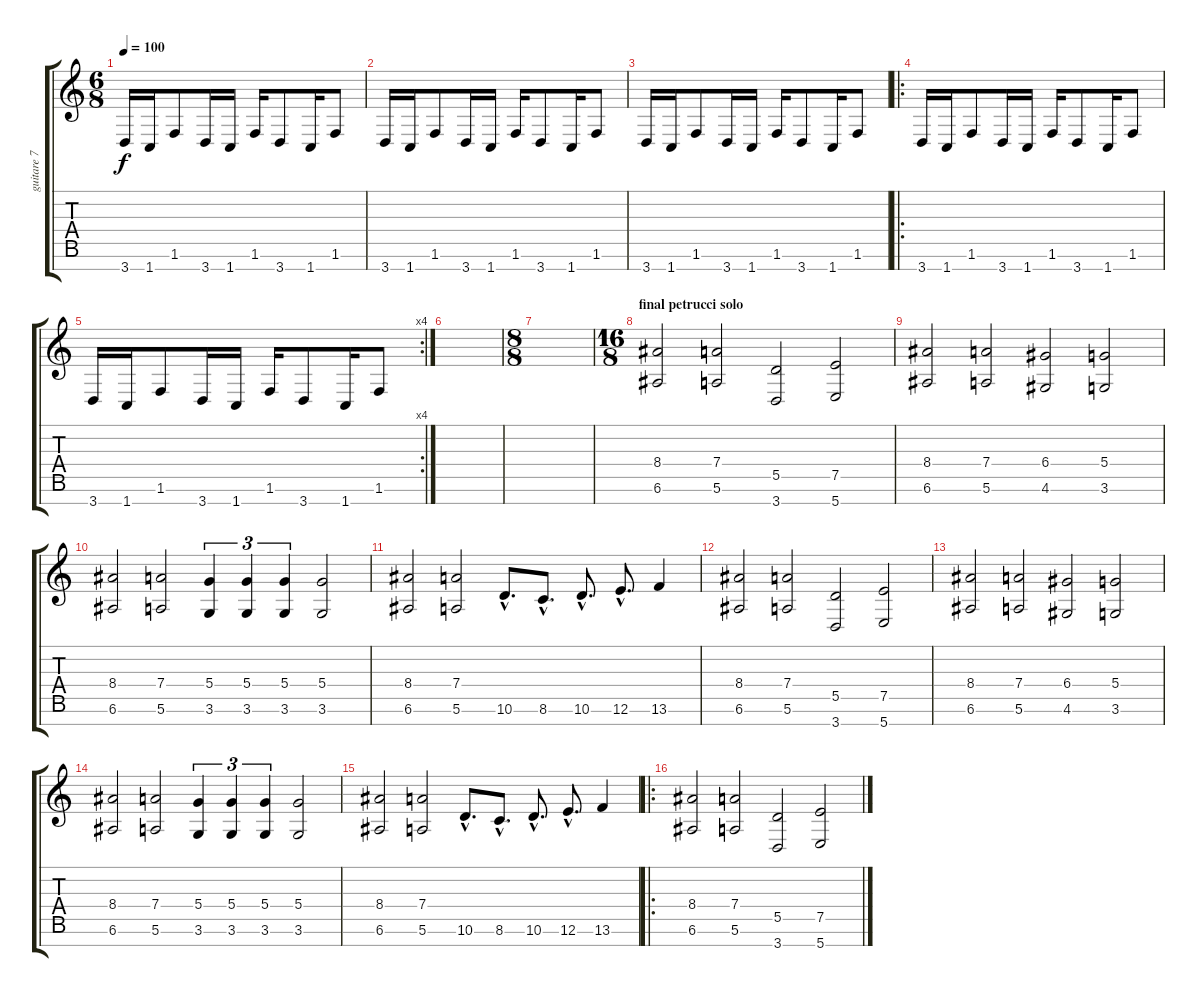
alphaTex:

\track ("guitare 7 cordes" "guitare 7 ") {instrument overdrivenguitar}
\staff {score tabs}
\tuning (E4 B3 G3 D3 A2 E2 B1) {hide}
\ts (6 8)
\tempo 100
\clef g2
\ks c
3.7.16{dy f} 1.7.16 1.6.8 3.7.16 1.7.16 1.6.16 3.7.8 1.7.16 1.6.8 |
3.7.16 1.7.16 1.6.8 3.7.16 1.7.16 1.6.16 3.7.8 1.7.16 1.6.8 |
3.7.16 1.7.16 1.6.8 3.7.16 1.7.16 1.6.16 3.7.8 1.7.16 1.6.8 |
\ro
3.7.16 1.7.16 1.6.8 3.7.16 1.7.16 1.6.16 3.7.8 1.7.16 1.6.8 |
\rc 4
3.7.16 1.7.16 1.6.8 3.7.16 1.7.16 1.6.16 3.7.8 1.7.16 1.6.8 |
|
\ts (8 8)
|
\ts (16 8)
\section ("" "final petrucci solo")
(8.4 6.6).2 (7.4 5.6).2 (5.5 3.7).2 (7.5 5.7).2 |
(8.4 6.6).2 (7.4 5.6).2 (6.4 4.6).2 (5.4 3.6).2 |
(8.4 6.6).2 (7.4 5.6).2 (5.4 3.6).4{tu (3 2)} (5.4 3.6).4{tu (3 2)} (5.4 3.6).4{tu (3 2)} (5.4 3.6).2 |
(8.4 6.6).2 (7.4 5.6).2 10.6{hac}.8{d} 8.6{hac}.8{d} 10.6{hac}.8{d} 12.6{hac}.8{d} 13.6.4 |
(8.4 6.6).2 (7.4 5.6).2 (5.5 3.7).2 (7.5 5.7).2 |
(8.4 6.6).2 (7.4 5.6).2 (6.4 4.6).2 (5.4 3.6).2 |
(8.4 6.6).2 (7.4 5.6).2 (5.4 3.6).4{tu (3 2)} (5.4 3.6).4{tu (3 2)} (5.4 3.6).4{tu (3 2)} (5.4 3.6).2 |
(8.4 6.6).2 (7.4 5.6).2 10.6{hac}.8{d} 8.6{hac}.8{d} 10.6{hac}.8{d} 12.6{hac}.8{d} 13.6.4 |
\ro
(8.4 6.6).2 (7.4 5.6).2 (5.5 3.7).2 (7.5 5.7).2
